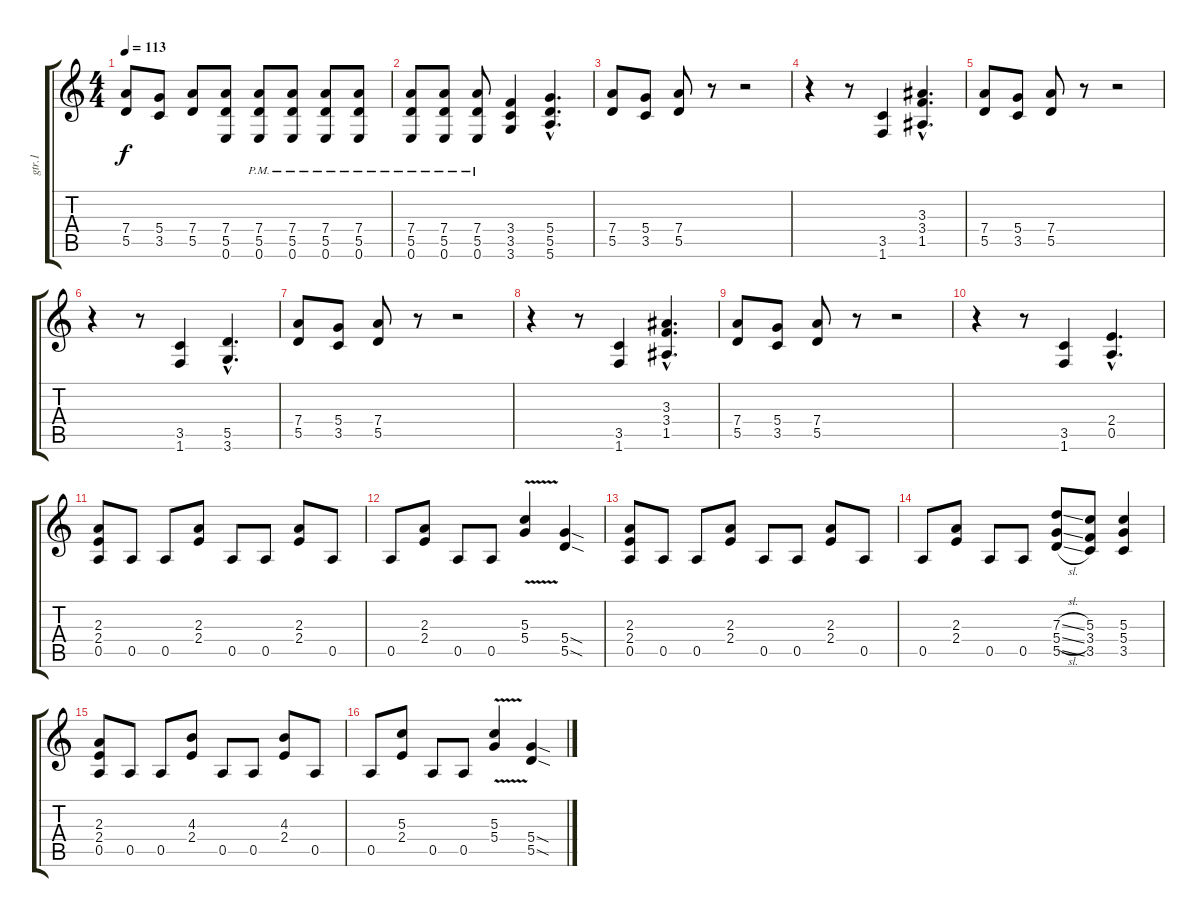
\track ("gtr.1" "gtr.1") {instrument overdrivenguitar}
\staff {score tabs}
\tuning (E4 B3 G3 D3 A2 E2) {hide}
\ts (4 4)
\tempo 113
\clef g2
\ks c
(7.4 5.5).8{dy f} (5.4 3.5).8 (7.4 5.5).8 (7.4 5.5 0.6).8 (7.4{pm} 5.5{pm} 0.6{pm}).8 (7.4{pm} 5.5{pm} 0.6{pm}).8 (7.4{pm} 5.5{pm} 0.6{pm}).8 (7.4{pm} 5.5{pm} 0.6{pm}).8 |
(7.4{pm} 5.5{pm} 0.6{pm}).8 (7.4{pm} 5.5{pm} 0.6{pm}).8 (7.4{pm} 5.5{pm} 0.6{pm}).8 (3.4 3.5 3.6).4 (5.4{hac} 5.5{hac} 5.6{hac}).4{d} |
(7.4 5.5).8 (5.4 3.5).8 (7.4 5.5).8 r.8 r.2 |
r.4 r.8 (3.5 1.6).4 (3.3{hac} 3.4{hac} 1.5{hac}).4{d} |
(7.4 5.5).8 (5.4 3.5).8 (7.4 5.5).8 r.8 r.2 |
r.4 r.8 (3.5 1.6).4 (5.5{hac} 3.6{hac}).4{d} |
(7.4 5.5).8 (5.4 3.5).8 (7.4 5.5).8 r.8 r.2 |
r.4 r.8 (3.5 1.6).4 (3.3{hac} 3.4{hac} 1.5{hac}).4{d} |
(7.4 5.5).8 (5.4 3.5).8 (7.4 5.5).8 r.8 r.2 |
r.4 r.8 (3.5 1.6).4 (2.4{hac} 0.5{hac}).4{d} |
(2.3 2.4 0.5).8 0.5.8 0.5.8 (2.3 2.4).8 0.5.8 0.5.8 (2.3 2.4).8 0.5.8 |
0.5.8 (2.3 2.4).8 0.5.8 0.5.8 (5.3{v} 5.4).4 (5.4{sod} 5.5{sod}).4 |
(2.3 2.4 0.5).8 0.5.8 0.5.8 (2.3 2.4).8 0.5.8 0.5.8 (2.3 2.4).8 0.5.8 |
0.5.8 (2.3 2.4).8 0.5.8 0.5.8 (7.3{sl} 5.4{sl} 5.5{sl}).8 (5.3 3.4 3.5).8 (5.3 5.4 3.5).4 |
(2.3 2.4 0.5).8 0.5.8 0.5.8 (4.3 2.4).8 0.5.8 0.5.8 (4.3 2.4).8 0.5.8 |
0.5.8 (5.3 2.4).8 0.5.8 0.5.8 (5.3{v} 5.4).4 (5.4{sod} 5.5{sod}).4
